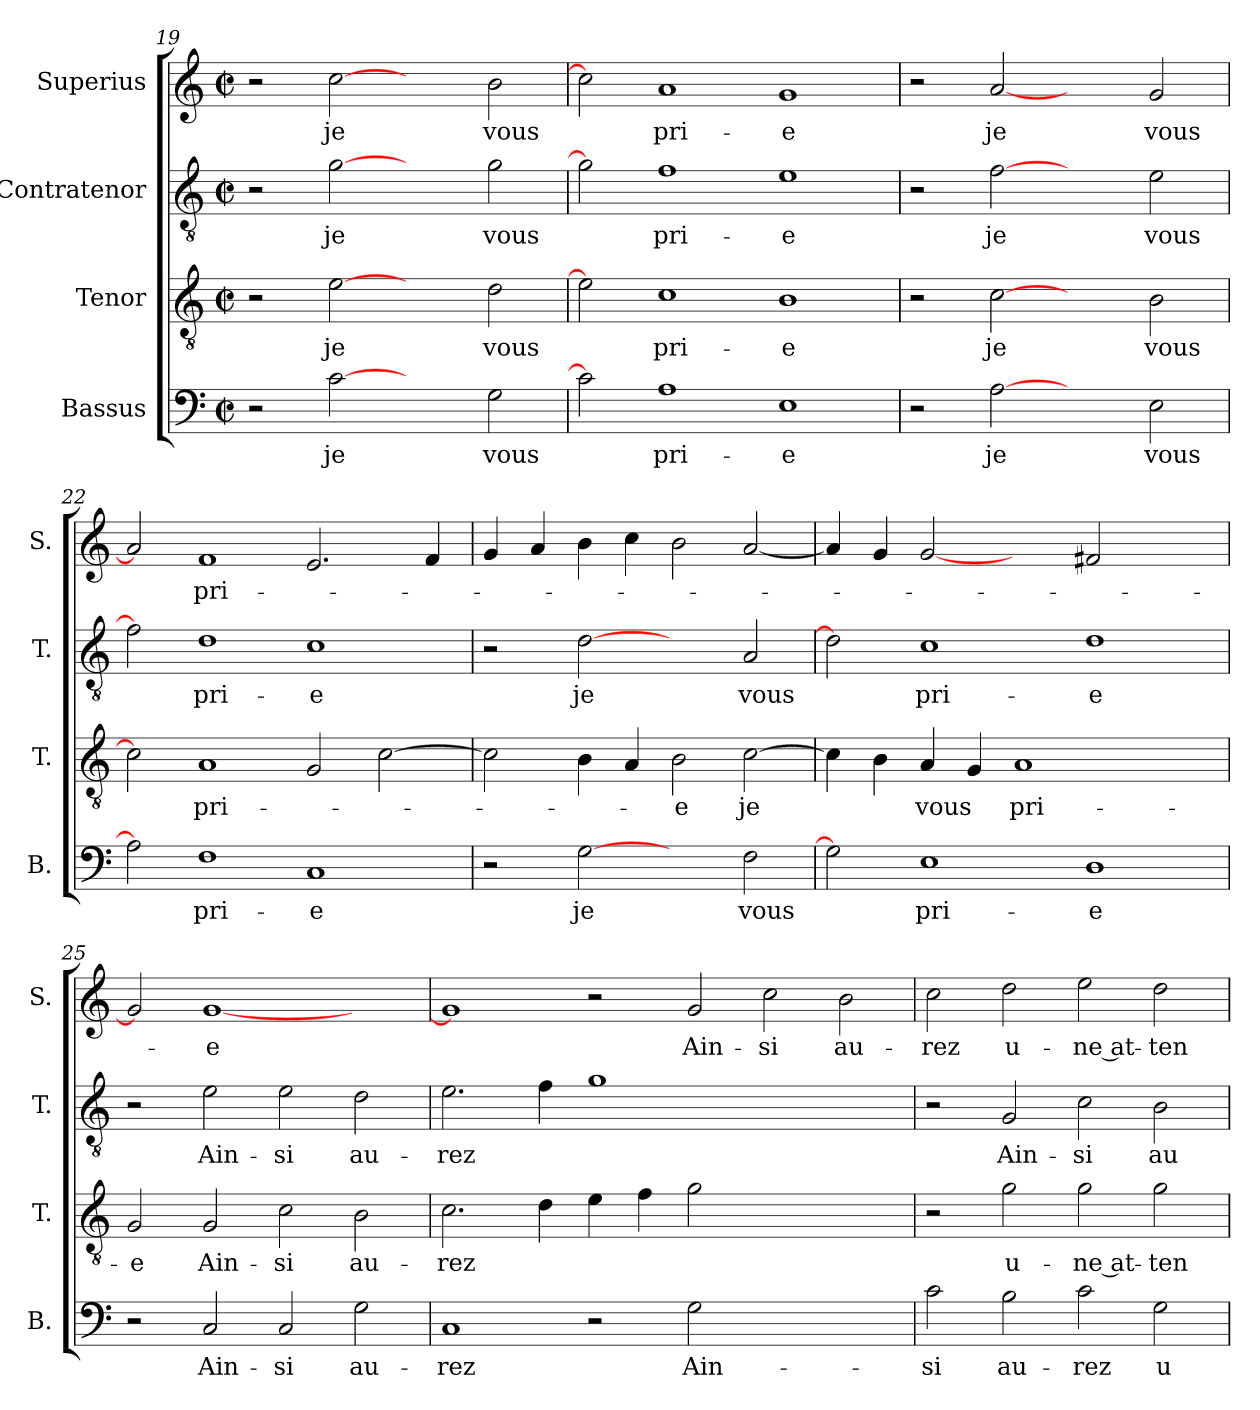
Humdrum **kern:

**kern	**text	**kern	**text	**kern	**text	**kern	**text
*part4	*part4	*part3	*part3	*part2	*part2	*part1	*part1
*staff4	*staff4	*staff3	*staff3	*staff2	*staff2	*staff1	*staff1
*I"Bassus	*	*I"Tenor	*	*I"Contratenor	*	*I"Superius	*
*I'B.	*	*I'T.	*	*I'T.	*	*I'S.	*
*clefF4	*	*clefGv2	*	*clefGv2	*	*clefG2	*
*k[]	*	*k[]	*	*k[]	*	*k[]	*
*C:	*	*C:	*	*C:	*	*C:	*
*M2/2	*	*M2/2	*	*M2/2	*	*M2/2	*
*met(c|)	*	*met(c|)	*	*met(c|)	*	*met(c|)	*
=19	=19	=19	=19	=19	=19	=19	=19
2r	.	2r	.	2r	.	2r	.
[2c\	je	[2e\	je	[2g\	je	[2cc\	je
2ryy	.	2ryy	.	2ryy	.	2ryy	.
2G\	vous	2d\	vous	2g\	vous	2b\	vous
=20	=20	=20	=20	=20	=20	=20	=20
2c\]	.	2e\]	.	2g\]	.	2cc\]	.
1A\	pri-	1c\	pri-	1f\	pri-	1a/	pri-
1E\	-e	1B\	-e	1e\	-e	1g/	-e
!!LO:LB:g=z
=21	=21	=21	=21	=21	=21	=21	=21
2r	.	2r	.	2r	.	2r	.
[2A\	je	[2c\	je	[2f\	je	[2a/	je
2ryy	.	2ryy	.	2ryy	.	2ryy	.
2E\	vous	2B\	vous	2e\	vous	2g/	vous
=22	=22	=22	=22	=22	=22	=22	=22
2A\]	.	2c\]	.	2f\]	.	2a/]	.
1F\	pri-	1A/	pri-	1d\	pri-	1f/	pri-
1C/	-e	2G/	.	1c\	-e	2.e/	.
.	.	[2c\	.	.	.	.	.
.	.	.	.	.	.	4f/	.
=23	=23	=23	=23	=23	=23	=23	=23
2r	.	2c\]	.	2r	.	4g/	.
.	.	.	.	.	.	4a/	.
[2G\	je	4B\	.	[2d\	je	4b\	.
.	.	4A/	.	.	.	4cc\	.
2ryy	.	2B\	-e	2ryy	.	2b\	.
2F\	vous	[2c\	je	2A/	vous	[2a/	.
=24	=24	=24	=24	=24	=24	=24	=24
2G\]	.	4c\]	.	2d\]	.	4a/]	.
.	.	4B\	.	.	.	4g/	.
1E\	pri-	4A/	vous	1c\	pri-	[2g/	.
.	.	4G/	.	.	.	.	.
.	.	1A/	pri-	.	.	2ryy	.
1D\	-e	.	.	1d\	-e	2f#X/	.
.	.	2ryy	.	.	.	2ryy	.
=25	=25	=25	=25	=25	=25	=25	=25
2r	.	2G/	-e	2r	.	2g/]	.
2C/	Ain-	2G/	Ain-	2e\	Ain-	[1g/	-e
2C/	-si	2c\	-si	2e\	-si	.	.
2G\	au-	2B\	au-	2d\	au-	2ryy	.
!!LO:LB:g=z
=26	=26	=26	=26	=26	=26	=26	=26
1C/	-rez	2.c\	-rez	2.e\	-rez	1g/]	.
.	.	4d\	.	4f\	.	.	.
2r	.	4e\	.	1g\	.	2r	.
.	.	4f\	.	.	.	.	.
2G\	Ain-	2g\	.	.	.	2g/	Ain-
1ryy	.	1ryy	.	1ryy	.	2cc\	-si
.	.	.	.	.	.	2b\	au-
=27	=27	=27	=27	=27	=27	=27	=27
2c\	-si	2r	.	2r	.	2cc\	-rez
2B\	au-	2g\	u-	2G/	Ain-	2dd\	u-
2c\	-rez	2g\	-ne at-	2c\	-si	2ee\	-ne at-
2G\	u-	2g\	-ten-	2B\	au-	2dd\	-ten-
=	=	=	=	=	=	=	=
*-	*-	*-	*-	*-	*-	*-	*-
